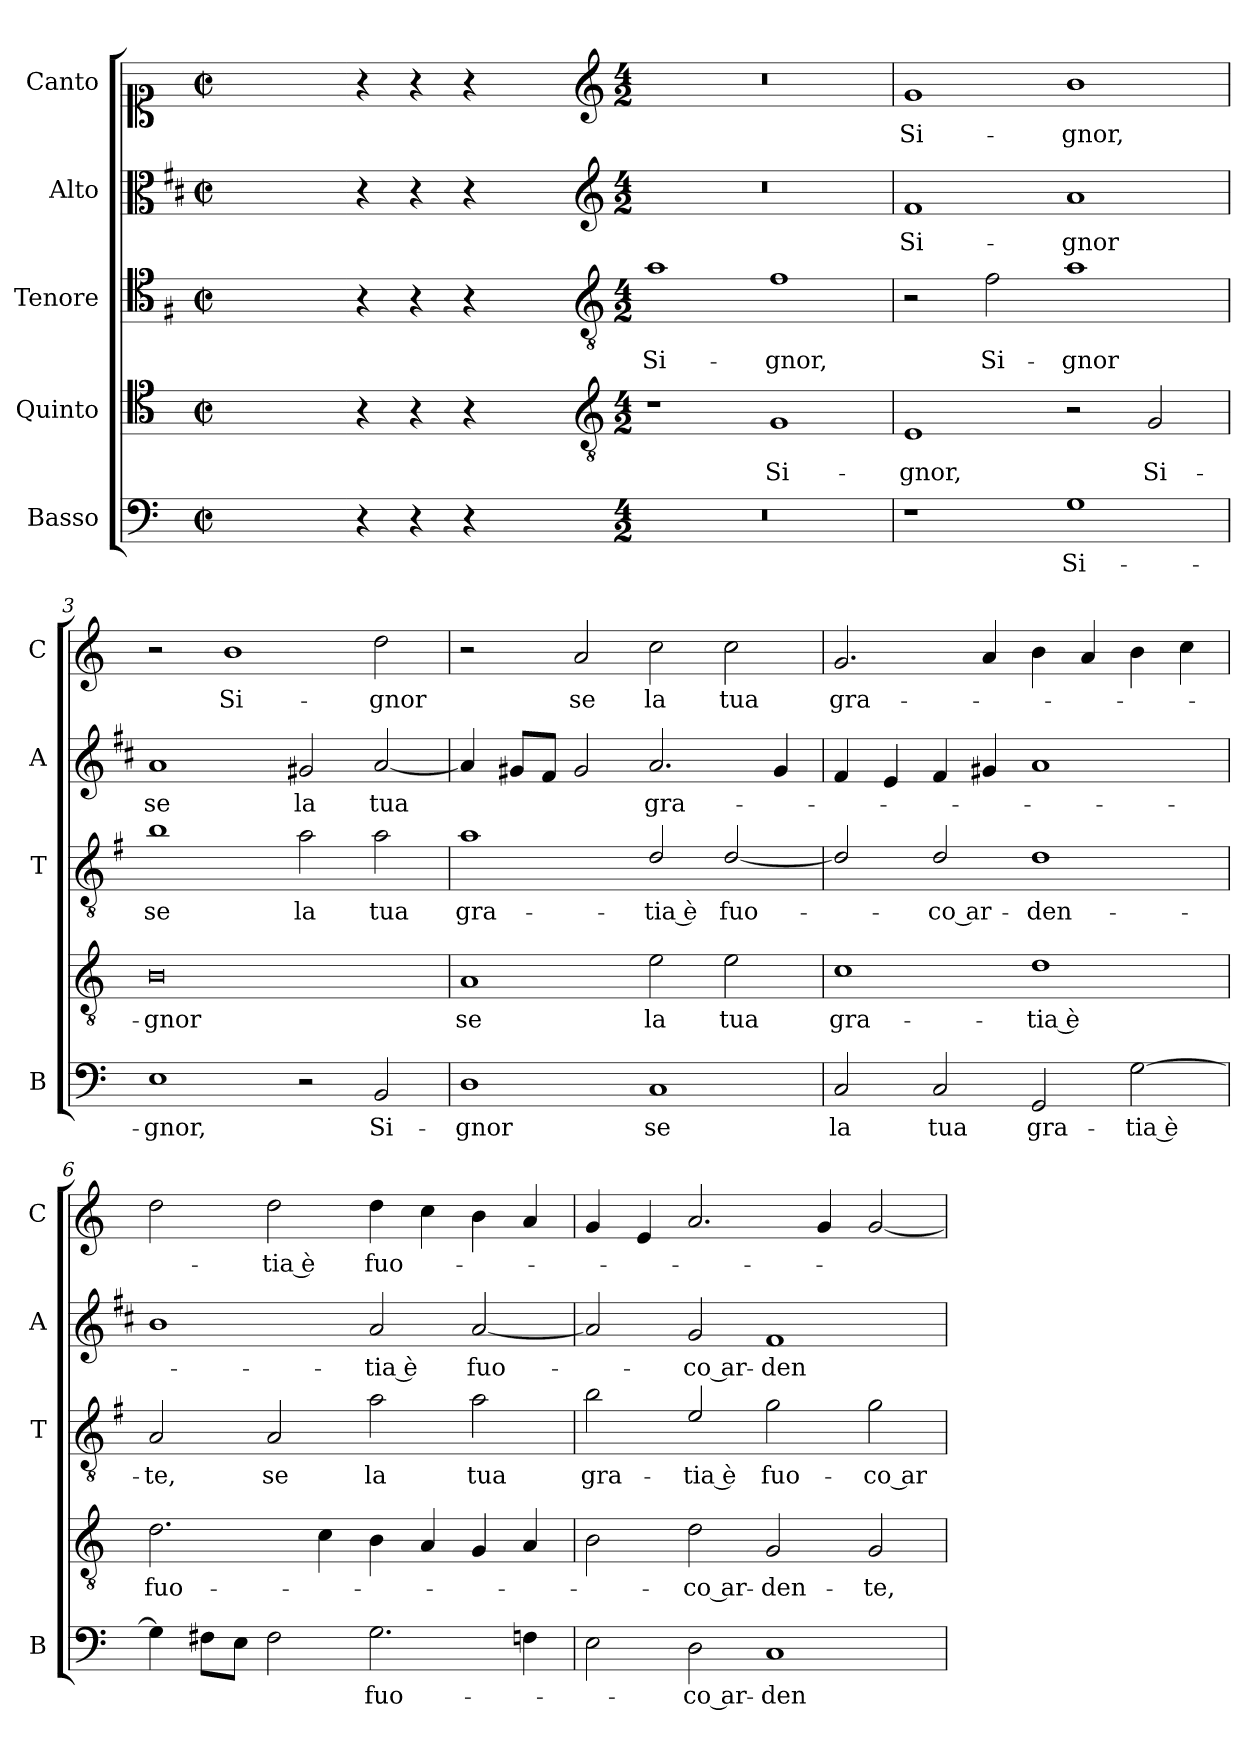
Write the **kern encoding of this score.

**kern	**text	**kern	**text	**kern	**text	**kern	**text	**kern	**text
*part5	*part5	*part4	*part4	*part3	*part3	*part2	*part2	*part1	*part1
*staff5	*staff5	*staff4	*staff4	*staff3	*staff3	*staff2	*staff2	*staff1	*staff1
*I"Basso	*	*I"Quinto	*	*I"Tenore	*	*I"Alto	*	*I"Canto	*
*I'B	*	*	*	*I'T	*	*I'A	*	*I'C	*
*clefF4	*	*clefC4	*	*clefC4	*	*clefC3	*	*clefC1	*
*	*	*	*	*ITrd4c7	*	*ITrd1c2	*	*	*
*k[]	*	*k[]	*	*k[]	*	*k[]	*	*k[]	*
*C:	*	*C:	*	*C:	*	*C:	*	*C:	*
*M2/2	*	*M2/2	*	*M2/2	*	*M2/2	*	*M2/2	*
*met(c|)	*	*met(c|)	*	*met(c|)	*	*met(c|)	*	*met(c|)	*
=	=	=	=	=	=	=	=	=	=
1ryy	.	1ryy	.	1ryy	.	1ryy	.	1ryy	.
=1X-	=1X-	=1X-	=1X-	=1X-	=1X-	=1X-	=1X-	=1X-	=1X-
4r	.	4r	.	4r	.	4r	.	4r	.
4r	.	4r	.	4r	.	4r	.	4r	.
4r	.	4r	.	4r	.	4r	.	4r	.
4ryy	.	4ryy	.	4ryy	.	4ryy	.	4ryy	.
=1-	=1-	=1-	=1-	=1-	=1-	=1-	=1-	=1-	=1-
*	*	*clefGv2	*	*clefGv2	*	*clefG2	*	*clefG2	*
*M4/2	*	*M4/2	*	*M4/2	*	*M4/2	*	*M4/2	*
!	!	!	!	!	!LO:LY:b	!	!	!	!
0r	.	1r	.	1d	Si-	0r	.	0r	.
!	!	!	!LO:LY:b	!	!LO:LY:b	!	!	!	!
.	.	1G	Si-	1B	-gnor,	.	.	.	.
=2	=2	=2	=2	=2	=2	=2	=2	=2	=2
!	!	!	!LO:LY:b	!	!	!	!LO:LY:b	!	!LO:LY:b
1r	.	1E	-gnor,	2r	.	1e	Si-	1g	Si-
!	!	!	!	!	!LO:LY:b	!	!	!	!
.	.	.	.	2B\	Si-	.	.	.	.
!	!LO:LY:b	!	!	!	!LO:LY:b	!	!LO:LY:b	!	!LO:LY:b
1G	Si-	2r	.	1d	-gnor	1g	-gnor	1b	-gnor,
!	!	!	!LO:LY:b	!	!	!	!	!	!
.	.	2G/	Si-	.	.	.	.	.	.
=3	=3	=3	=3	=3	=3	=3	=3	=3	=3
!	!LO:LY:b	!	!LO:LY:b	!	!LO:LY:b	!	!LO:LY:b	!	!
1E	-gnor,	0B	-gnor	1e	se	1g	se	2r	.
!	!	!	!	!	!	!	!	!	!LO:LY:b
.	.	.	.	.	.	.	.	1b	Si-
!	!	!	!	!	!LO:LY:b	!	!LO:LY:b	!	!
2r	.	.	.	2d\	la	2f#X/	la	.	.
!	!LO:LY:b	!	!	!	!LO:LY:b	!	!LO:LY:b	!	!LO:LY:b
2BB/	Si-	.	.	2d\	tua	[2g/	tua	2dd\	-gnor
=4	=4	=4	=4	=4	=4	=4	=4	=4	=4
!	!LO:LY:b	!	!LO:LY:b	!	!LO:LY:b	!	!	!	!
1D	-gnor	1A	se	1d	gra-	4g/]	.	2r	.
.	.	.	.	.	.	8f#X/L	.	.	.
.	.	.	.	.	.	8e/J	.	.	.
!	!	!	!	!	!	!	!	!	!LO:LY:b
.	.	.	.	.	.	2f#/	.	2a/	se
!	!LO:LY:b	!	!LO:LY:b	!	!LO:LY:b	!	!LO:LY:b	!	!LO:LY:b
1C	se	2e\	la	2G/	-tia è	2.g/	gra-	2cc\	la
!	!	!	!LO:LY:b	!	!LO:LY:b	!	!	!	!LO:LY:b
.	.	2e\	tua	[2G/	fuo-	.	.	2cc\	tua
.	.	.	.	.	.	4f#/	.	.	.
!!LO:LB:g=z
=5	=5	=5	=5	=5	=5	=5	=5	=5	=5
!	!LO:LY:b	!	!LO:LY:b	!	!	!	!	!	!LO:LY:b
2C/	la	1c	gra-	2G/]	.	4e/	.	2.g/	gra-
.	.	.	.	.	.	4d/	.	.	.
!	!LO:LY:b	!	!	!	!LO:LY:b	!	!	!	!
2C/	tua	.	.	2G/	-co ar-	4e/	.	.	.
.	.	.	.	.	.	4f#X/	.	4a/	.
!	!LO:LY:b	!	!LO:LY:b	!	!LO:LY:b	!	!	!	!
2GG/	gra-	1d	-tia è	1G	-den-	1g	.	4b\	.
.	.	.	.	.	.	.	.	4a/	.
!	!LO:LY:b	!	!	!	!	!	!	!	!
[2G\	-tia è	.	.	.	.	.	.	4b\	.
.	.	.	.	.	.	.	.	4cc\	.
=6	=6	=6	=6	=6	=6	=6	=6	=6	=6
!	!	!	!LO:LY:b	!	!LO:LY:b	!	!	!	!
4G\]	.	2.d\	fuo-	2D/	-te,	1a	.	2dd\	.
8F#X\L	.	.	.	.	.	.	.	.	.
8E\J	.	.	.	.	.	.	.	.	.
!	!	!	!	!	!LO:LY:b	!	!	!	!LO:LY:b
2F#\	.	.	.	2D/	se	.	.	2dd\	-tia è
.	.	4c\	.	.	.	.	.	.	.
!	!LO:LY:b	!	!	!	!LO:LY:b	!	!LO:LY:b	!	!LO:LY:b
2.G\	fuo-	4B\	.	2d\	la	2g/	-tia è	4dd\	fuo-
.	.	4A/	.	.	.	.	.	4cc\	.
!	!	!	!	!	!LO:LY:b	!	!LO:LY:b	!	!
.	.	4G/	.	2d\	tua	[2g/	fuo-	4b\	.
4Fn\	.	4A/	.	.	.	.	.	4a/	.
=7	=7	=7	=7	=7	=7	=7	=7	=7	=7
!	!	!	!	!	!LO:LY:b	!	!	!	!
2E\	.	2B\	.	2e\	gra-	2g/]	.	4g/	.
.	.	.	.	.	.	.	.	4e/	.
!	!LO:LY:b	!	!LO:LY:b	!	!LO:LY:b	!	!LO:LY:b	!	!
2D\	-co ar-	2d\	-co ar-	2A/	-tia è	2f/	-co ar-	2.a/	.
!	!LO:LY:b	!	!LO:LY:b	!	!LO:LY:b	!	!LO:LY:b	!	!
1C	-den-	2G/	-den-	2c\	fuo-	1e	-den-	.	.
.	.	.	.	.	.	.	.	4g/	.
!	!	!	!LO:LY:b	!	!LO:LY:b	!	!	!	!
.	.	2G/	-te,	2c\	-co ar-	.	.	[2g/	.
=	=	=	=	=	=	=	=	=	=
*-	*-	*-	*-	*-	*-	*-	*-	*-	*-
